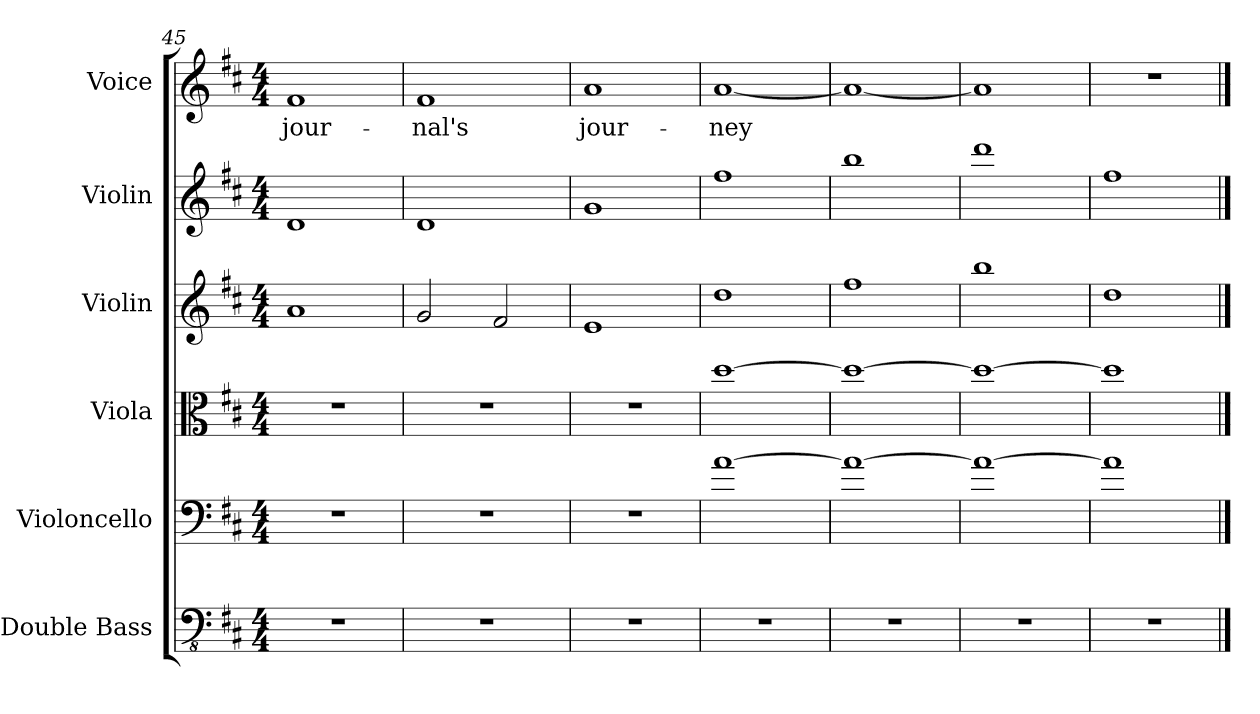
**kern	**kern	**kern	**kern	**kern	**kern	**text
*part6	*part5	*part4	*part3	*part2	*part1	*part1
*staff6	*staff5	*staff4	*staff3	*staff2	*staff1	*staff1
*I"Double Bass	*I"Violoncello	*I"Viola	*I"Violin	*I"Violin	*I"Voice	*
*I'Db.	*I'Vc.	*I'Vla.	*I'Vln.	*I'Vln.	*I'Vo.	*
*clefFv4	*clefF4	*clefC3	*clefG2	*clefG2	*clefG2	*
*ITrd7c12	*	*	*	*	*	*
*k[f#c#]	*k[f#c#]	*k[f#c#]	*k[f#c#]	*k[f#c#]	*k[f#c#]	*
*M4/4	*M4/4	*M4/4	*M4/4	*M4/4	*M4/4	*
=45	=45	=45	=45	=45	=45	=45
1r	1r	1r	1a	1d	1f#	-jour-
=46	=46	=46	=46	=46	=46	=46
1r	1r	1r	2g/	1d	1f#	-nal's
.	.	.	2f#/	.	.	.
=47	=47	=47	=47	=47	=47	=47
1r	1r	1r	1e	1g	1a	jour-
=48	=48	=48	=48	=48	=48	=48
1r	[1a	[1dd	1dd	1ff#	[1a	-ney
=49	=49	=49	=49	=49	=49	=49
1r	1a_	1dd_	1ff#	1bb	1a_	.
=50	=50	=50	=50	=50	=50	=50
1r	1a_	1dd_	1bb	1ddd	1a]	.
=51	=51	=51	=51	=51	=51	=51
1r	1a]	1dd]	1dd	1ff#	1r	.
==	==	==	==	==	==	==
*-	*-	*-	*-	*-	*-	*-
